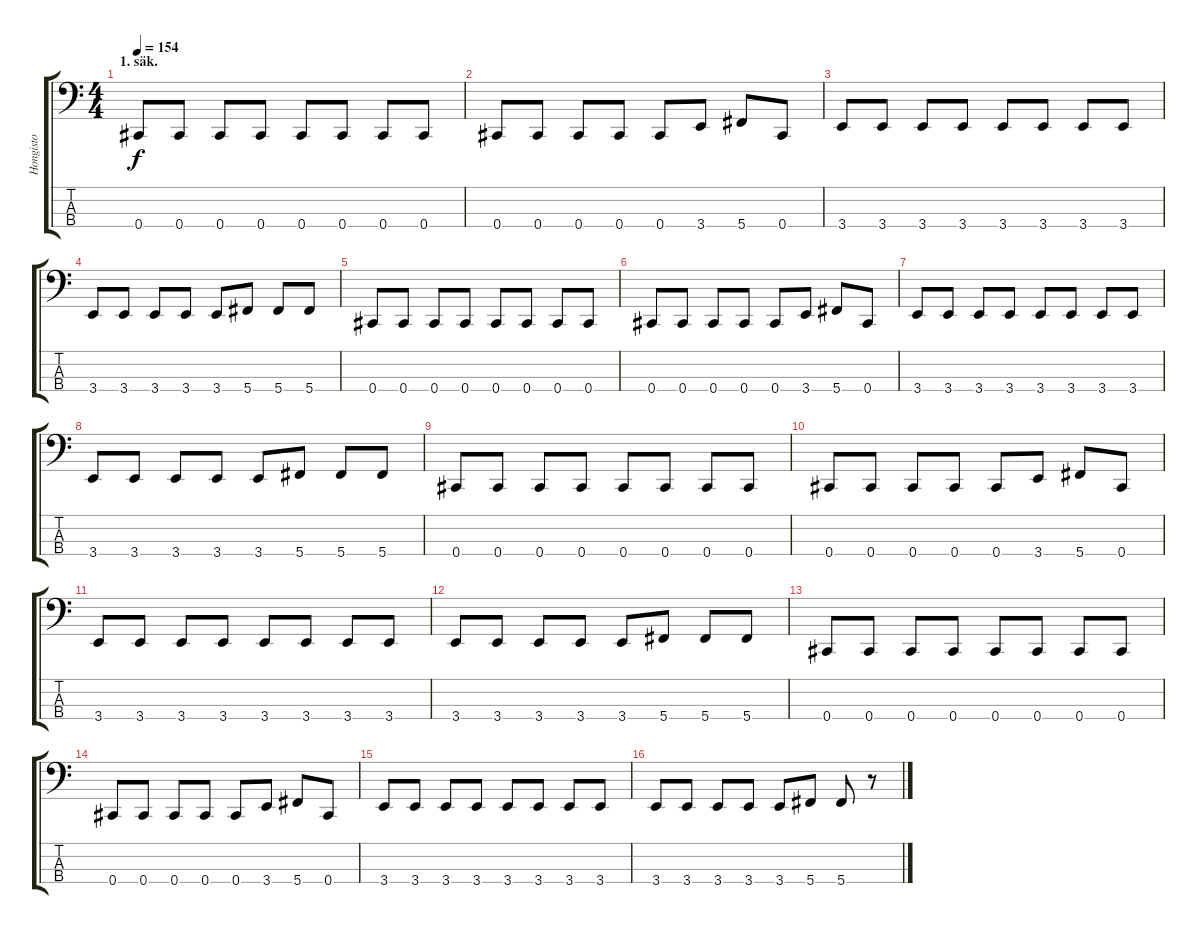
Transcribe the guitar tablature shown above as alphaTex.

\track ("Hongisto" "Hongisto") {instrument electricbasspick}
\staff {score tabs}
\tuning (E2 B1 Gb1 Db1) {hide}
\ts (4 4)
\section ("" "1. säk.")
\tempo 154
\clef f4
\ks c
0.4.8{dy f} 0.4.8 0.4.8 0.4.8 0.4.8 0.4.8 0.4.8 0.4.8 |
0.4.8 0.4.8 0.4.8 0.4.8 0.4.8 3.4.8 5.4.8 0.4.8 |
3.4.8 3.4.8 3.4.8 3.4.8 3.4.8 3.4.8 3.4.8 3.4.8 |
3.4.8 3.4.8 3.4.8 3.4.8 3.4.8 5.4.8 5.4.8 5.4.8 |
0.4.8 0.4.8 0.4.8 0.4.8 0.4.8 0.4.8 0.4.8 0.4.8 |
0.4.8 0.4.8 0.4.8 0.4.8 0.4.8 3.4.8 5.4.8 0.4.8 |
3.4.8 3.4.8 3.4.8 3.4.8 3.4.8 3.4.8 3.4.8 3.4.8 |
3.4.8 3.4.8 3.4.8 3.4.8 3.4.8 5.4.8 5.4.8 5.4.8 |
0.4.8 0.4.8 0.4.8 0.4.8 0.4.8 0.4.8 0.4.8 0.4.8 |
0.4.8 0.4.8 0.4.8 0.4.8 0.4.8 3.4.8 5.4.8 0.4.8 |
3.4.8 3.4.8 3.4.8 3.4.8 3.4.8 3.4.8 3.4.8 3.4.8 |
3.4.8 3.4.8 3.4.8 3.4.8 3.4.8 5.4.8 5.4.8 5.4.8 |
0.4.8 0.4.8 0.4.8 0.4.8 0.4.8 0.4.8 0.4.8 0.4.8 |
0.4.8 0.4.8 0.4.8 0.4.8 0.4.8 3.4.8 5.4.8 0.4.8 |
3.4.8 3.4.8 3.4.8 3.4.8 3.4.8 3.4.8 3.4.8 3.4.8 |
3.4.8 3.4.8 3.4.8 3.4.8 3.4.8 5.4.8 5.4.8 r.8
